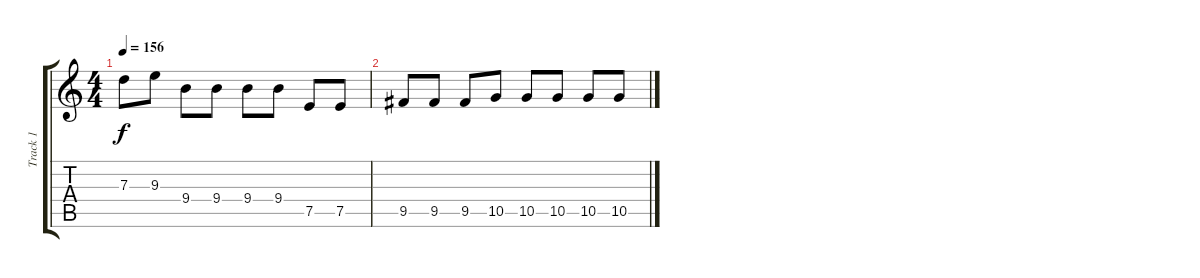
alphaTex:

\track ("Track 1" "Track 1") {instrument overdrivenguitar}
\staff {score tabs}
\tuning (E4 B3 G3 D3 A2 E2) {hide}
\ts (4 4)
\tempo 156
\clef g2
\ks c
7.3.8{dy f} 9.3.8 9.4.8 9.4.8 9.4.8 9.4.8 7.5.8 7.5.8 |
9.5.8 9.5.8 9.5.8 10.5.8 10.5.8 10.5.8 10.5.8 10.5.8
